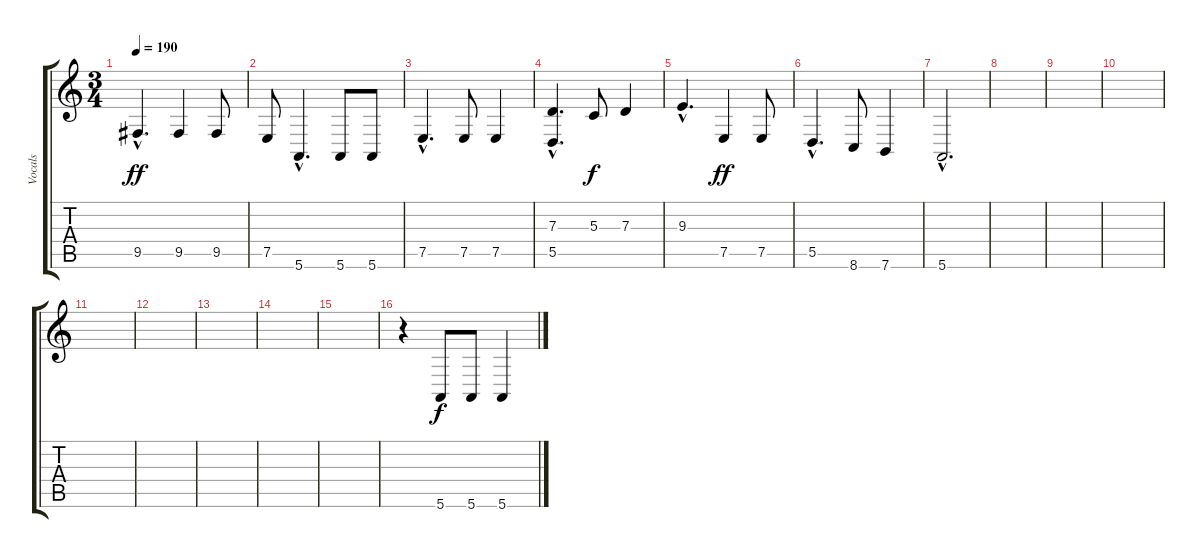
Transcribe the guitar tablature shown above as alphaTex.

\track ("Vocals" "Vocals") {instrument tenorsax}
\staff {score tabs}
\tuning (E4 B3 G3 D3 A2 E2) {hide}
\ts (3 4)
\tempo 190
\clef g2
\ks c
9.5{hac}.4{d dy ff} 9.5.4 9.5.8 |
7.5.8 5.6{hac}.4{d} 5.6.8 5.6.8 |
7.5{hac}.4{d} 7.5.8 7.5.4 |
(7.3{hac} 5.5{hac}).4{d} 5.3.8{dy f} 7.3.4 |
9.3{hac}.4{d} 7.5.4{dy ff} 7.5.8 |
5.5{hac}.4{d} 8.6.8 7.6.4 |
5.6{hac}.2{d} |
|
|
|
|
|
|
|
|
r.4 5.6.8{dy f} 5.6.8 5.6.4
